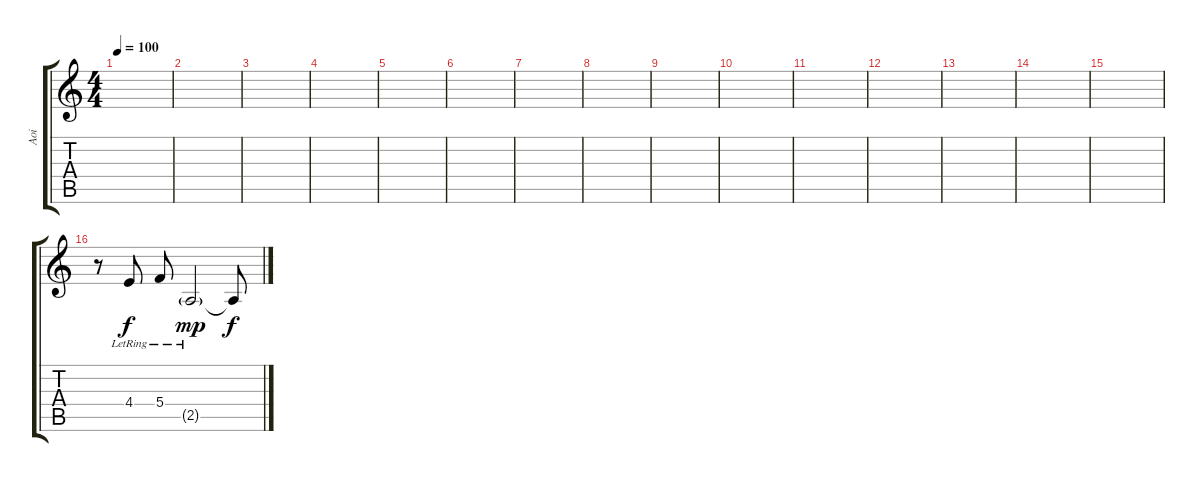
\track ("Aoi " "Aoi ") {instrument distortionguitar}
\staff {score tabs}
\tuning (D4 A3 F3 C3 G2 D2) {hide}
\ts (4 4)
\tempo 100
\clef g2
\ks c
|
|
|
|
|
|
|
|
|
|
|
|
|
|
|
r.8{instrument electricguitarclean} 4.4{lr}.8 5.4{lr}.8 2.5{g lr}.2{dy mp} 2.5{t}.8{dy f}
